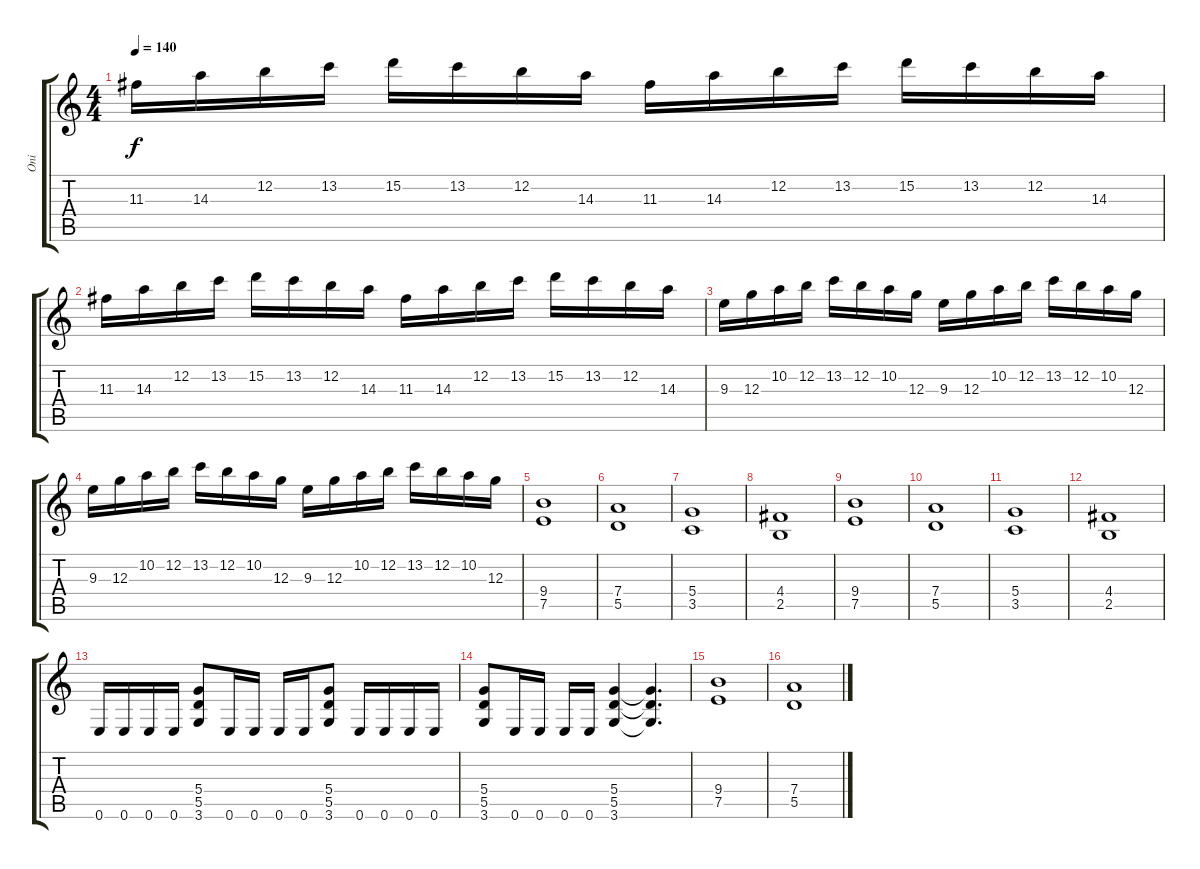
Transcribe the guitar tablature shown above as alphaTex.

\track ("Oni" "Oni") {instrument overdrivenguitar}
\staff {score tabs}
\tuning (E4 B3 G3 D3 A2 E2) {hide}
\ts (4 4)
\tempo 140
\clef g2
\ks c
11.3.16{dy f} 14.3.16 12.2.16 13.2.16 15.2.16 13.2.16 12.2.16 14.3.16 11.3.16 14.3.16 12.2.16 13.2.16 15.2.16 13.2.16 12.2.16 14.3.16 |
11.3.16 14.3.16 12.2.16 13.2.16 15.2.16 13.2.16 12.2.16 14.3.16 11.3.16 14.3.16 12.2.16 13.2.16 15.2.16 13.2.16 12.2.16 14.3.16 |
9.3.16 12.3.16 10.2.16 12.2.16 13.2.16 12.2.16 10.2.16 12.3.16 9.3.16 12.3.16 10.2.16 12.2.16 13.2.16 12.2.16 10.2.16 12.3.16 |
9.3.16 12.3.16 10.2.16 12.2.16 13.2.16 12.2.16 10.2.16 12.3.16 9.3.16 12.3.16 10.2.16 12.2.16 13.2.16 12.2.16 10.2.16 12.3.16 |
(9.4 7.5).1 |
(7.4 5.5).1 |
(5.4 3.5).1 |
(4.4 2.5).1 |
(9.4 7.5).1 |
(7.4 5.5).1 |
(5.4 3.5).1 |
(4.4 2.5).1 |
0.6.16 0.6.16 0.6.16 0.6.16 (5.4 5.5 3.6).8 0.6.16 0.6.16 0.6.16 0.6.16 (5.4 5.5 3.6).8 0.6.16 0.6.16 0.6.16 0.6.16 |
(5.4 5.5 3.6).8 0.6.16 0.6.16 0.6.16 0.6.16 (5.4 5.5 3.6).4 (5.4{t} 5.5{t} 3.6{t}).4{d} |
(9.4 7.5).1 |
(7.4 5.5).1
